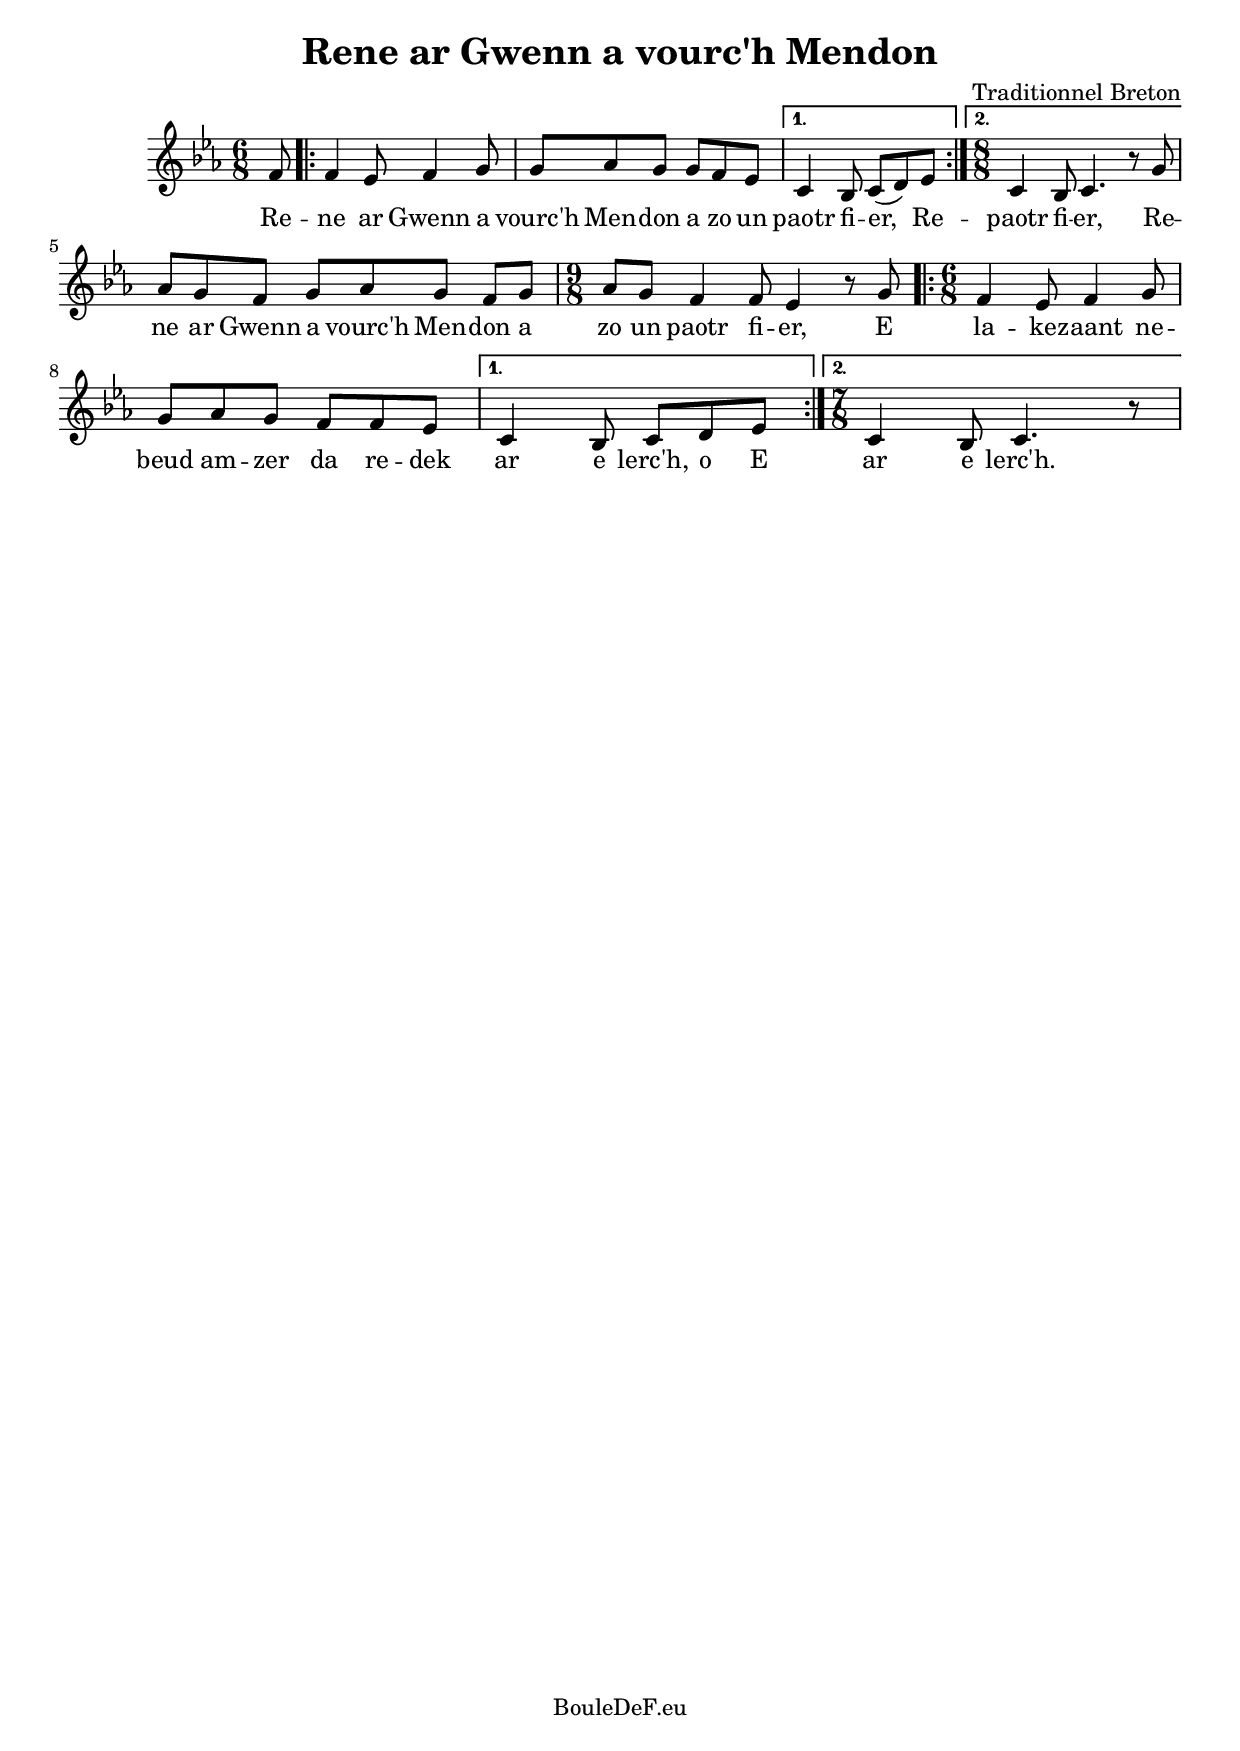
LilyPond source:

\version "2.16.2"
\include "italiano.ly"

\header {
	title = "Rene ar Gwenn a vourc'h Mendon"
	composer = "Traditionnel Breton"
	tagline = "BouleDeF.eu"
}

\score {
	\new Staff \relative sib {
		\clef "treble"
		\key mib \major

		\time 6/8
		\partial 8 fa'8
		\repeat volta 2 {
			| fa4 mib8 fa4 sol8
			| sol lab sol sol fa mib
		}
		\alternative {
			{ | do4 sib8 do( re) mib }
			{ \time 8/8 | do4 sib8 do4. r8 sol' }
		}
		\break

		| lab sol fa sol lab sol fa sol
		\time 9/8
		| lab sol fa4 fa8 mib4 r8 sol

		\time 6/8
		\repeat volta 2 {
			| fa4 mib8 fa4 sol8
			| sol lab sol fa fa mib
		}
		\alternative {
			{ | do4 sib8 do re mib }
			{ \time 7/8 | do4 sib8 do4. r8 }
		}
	}
	\addlyrics {
		Re --
		| ne ar Gwenn a
		| vourc'h Men -- don a zo un
		| paotr fi -- er, Re --
		| paotr fi -- er, Re --
		| ne ar Gwenn a vourc'h Men -- don a
		| zo un paotr fi -- er, E
		| la -- ke -- zaant ne --
		| beud am -- zer da re -- dek
		| ar e lerc'h, o E
		| ar e lerc'h.
	}
	\layout {}
	\midi {}
}
